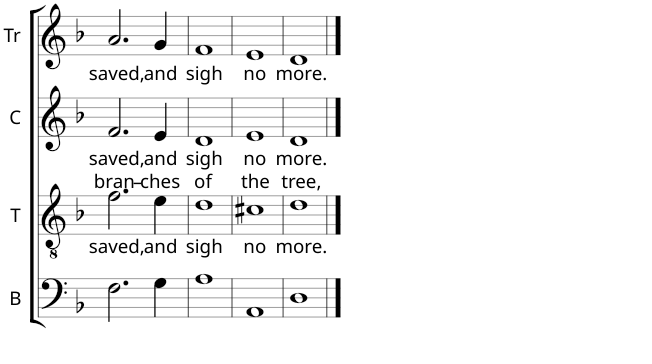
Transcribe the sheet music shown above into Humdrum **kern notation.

**kern	**kern	**text	**kern	**text	**text	**kern	**text
*part4	*part3	*part3	*part2	*part2	*part2	*part1	*part1
*staff4	*staff3	*staff3	*staff2	*staff2	*staff2	*staff1	*staff1
*I"B	*I"T	*	*I"C	*	*	*I"Tr	*
*I'B	*I'T	*	*I'C	*	*	*I'Tr	*
!!LO:PB:g=z
*clefF4	*clefGv2	*	*clefG2	*	*	*clefG2	*
*k[b-]	*k[b-]	*	*k[b-]	*	*	*k[b-]	*
*M2/2	*M2/2	*	*M2/2	*	*	*M2/2	*
*met(c|)	*met(c|)	*	*met(c|)	*	*	*met(c|)	*
=36	=36	=36	=36	=36	=36	=36	=36
!	!	!LO:LY:b	!	!LO:LY:b	!LO:LY:b	!	!LO:LY:b
2.F\	2.f\	saved,	2.f/	saved,	bran-	2.a/	saved,
!	!	!LO:LY:b	!	!LO:LY:b	!LO:LY:b	!	!LO:LY:b
4G\	4e\	and	4e/	and	-ches	4g/	and
=37	=37	=37	=37	=37	=37	=37	=37
!	!	!LO:LY:b	!	!LO:LY:b	!LO:LY:b	!	!LO:LY:b
1A	1d	sigh	1d	sigh	of	1f	sigh
=38	=38	=38	=38	=38	=38	=38	=38
!	!	!LO:LY:b	!	!LO:LY:b	!LO:LY:b	!	!LO:LY:b
1AA	1c#X	no	1e	no	the	1e	no
=39	=39	=39	=39	=39	=39	=39	=39
!	!	!LO:LY:b	!	!LO:LY:b	!LO:LY:b	!	!LO:LY:b
1D	1d	more.	1d	more.	tree,	1d	more.
==	==	==	==	==	==	==	==
*-	*-	*-	*-	*-	*-	*-	*-
